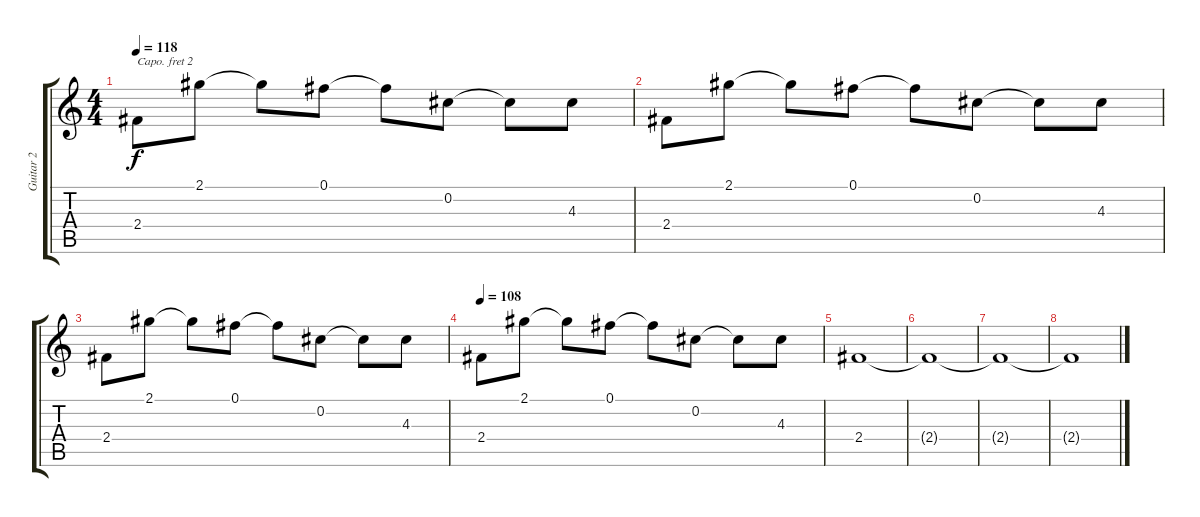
\track ("Guitar 2" "Guitar 2") {instrument overdrivenguitar}
\staff {score tabs}
\capo 2
\tuning (E4 B3 G3 D3 A2 E2) {hide}
\ts (4 4)
\tempo 118
\clef g2
\ks c
2.4.8{dy f} 2.1.8 2.1{t}.8 0.1.8 0.1{t}.8 0.2.8 0.2{t}.8 4.3.8 |
2.4.8 2.1.8 2.1{t}.8 0.1.8 0.1{t}.8 0.2.8 0.2{t}.8 4.3.8 |
2.4.8 2.1.8 2.1{t}.8 0.1.8 0.1{t}.8 0.2.8 0.2{t}.8 4.3.8 |
\tempo 108
2.4.8 2.1.8 2.1{t}.8 0.1.8 0.1{t}.8 0.2.8 0.2{t}.8 4.3.8 |
2.4.1 |
2.4{t}.1 |
2.4{t}.1 |
2.4{t}.1
